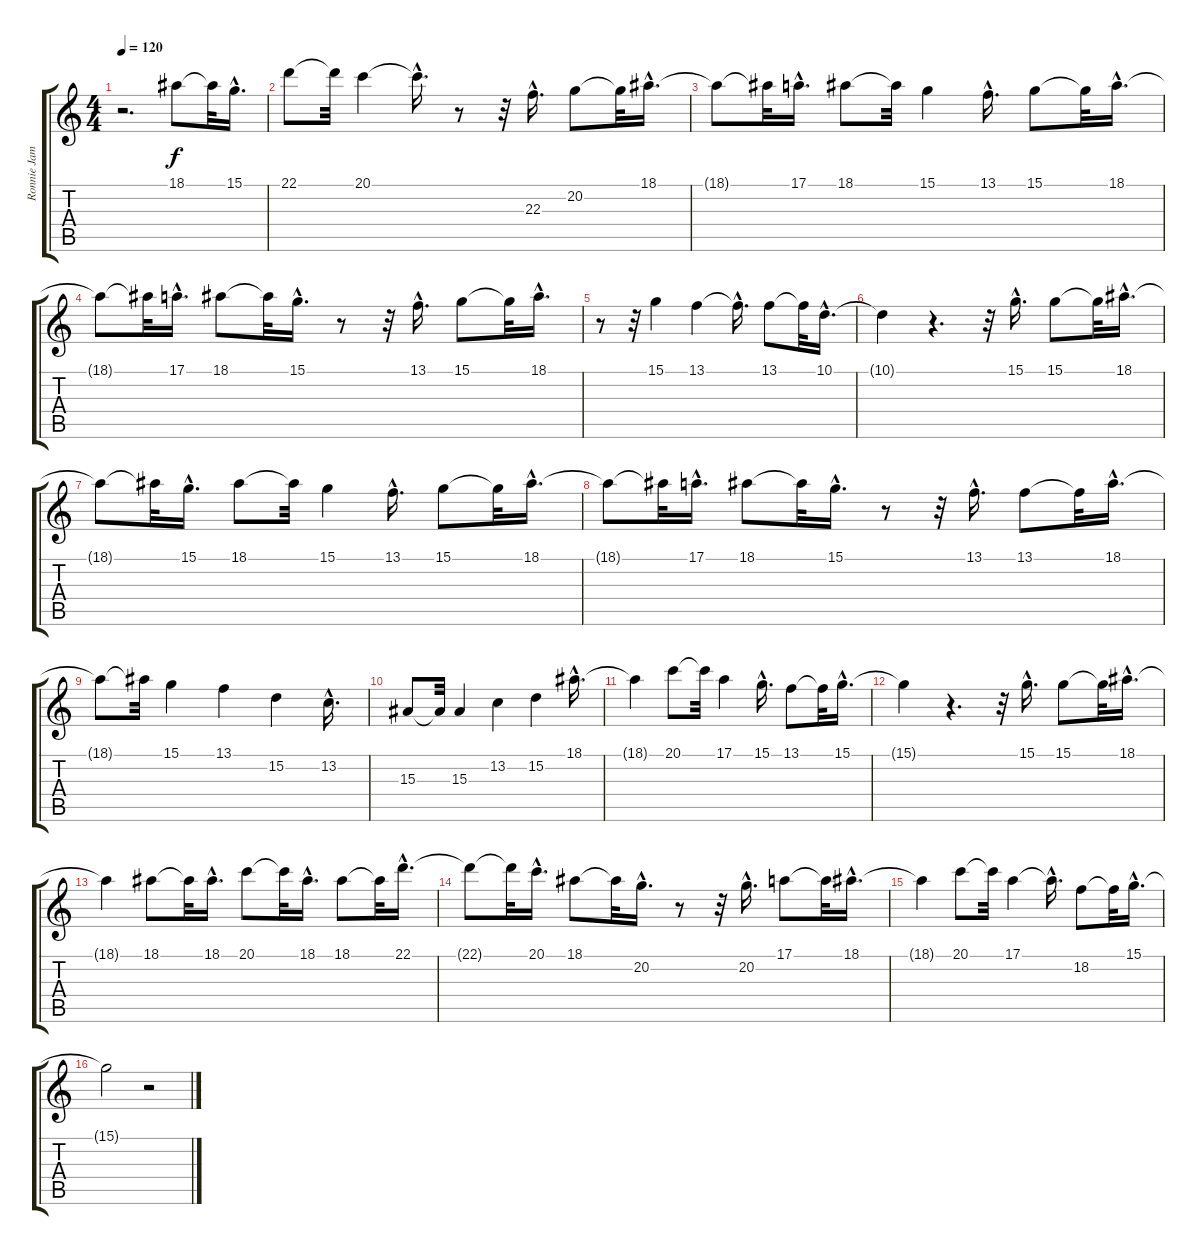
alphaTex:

\track ("Ronnie James Dio" "Ronnie Jam") {instrument choiraahs}
\staff {score tabs}
\tuning (E4 B3 G3 D3 A2 E2) {hide}
\ts (4 4)
\tempo 120
\clef g2
\ks c
r.2{d dy f} 18.1.8 18.1{t}.32 15.1{hac}.16{d} |
22.1.8 22.1{t}.32 20.1.4 20.1{hac t}.16{d} r.8 r.32 22.3{hac}.16{d} 20.2.8 20.2{t}.32 18.1{hac}.16{d} |
18.1{t}.8 18.1{t}.32 17.1{hac}.16{d} 18.1.8 18.1{t}.32 15.1.4 13.1{hac}.16{d} 15.1.8 15.1{t}.32 18.1{hac}.16{d} |
18.1{t}.8 18.1{t}.32 17.1{hac}.16{d} 18.1.8 18.1{t}.32 15.1{hac}.16{d} r.8 r.32 13.1{hac}.16{d} 15.1.8 15.1{t}.32 18.1{hac}.16{d} |
r.8 r.32 15.1.4 13.1.4 13.1{hac t}.16{d} 13.1.8 13.1{t}.32 10.1{hac}.16{d} |
10.1{t}.4 r.4{d} r.32 15.1{hac}.16{d} 15.1.8 15.1{t}.32 18.1{hac}.16{d} |
18.1{t}.8 18.1{t}.32 15.1{hac}.16{d} 18.1.8 18.1{t}.32 15.1.4 13.1{hac}.16{d} 15.1.8 15.1{t}.32 18.1{hac}.16{d} |
18.1{t}.8 18.1{t}.32 17.1{hac}.16{d} 18.1.8 18.1{t}.32 15.1{hac}.16{d} r.8 r.32 13.1{hac}.16{d} 13.1.8 13.1{t}.32 18.1{hac}.16{d} |
18.1{t}.8 18.1{t}.32 15.1.4 13.1.4 15.2.4 13.2{hac}.16{d} |
15.3.8 15.3{t}.32 15.3.4 13.2.4 15.2.4 18.1{hac}.16{d} |
18.1{t}.4 20.1.8 20.1{t}.32 17.1.4 15.1{hac}.16{d} 13.1.8 13.1{t}.32 15.1{hac}.16{d} |
15.1{t}.4 r.4{d} r.32 15.1{hac}.16{d} 15.1.8 15.1{t}.32 18.1{hac}.16{d} |
18.1{t}.4 18.1.8 18.1{t}.32 18.1{hac}.16{d} 20.1.8 20.1{t}.32 18.1{hac}.16{d} 18.1.8 18.1{t}.32 22.1{hac}.16{d} |
22.1{t}.8 22.1{t}.32 20.1{hac}.16{d} 18.1.8 18.1{t}.32 20.2{hac}.16{d} r.8 r.32 20.2{hac}.16{d} 17.1.8 17.1{t}.32 18.1{hac}.16{d} |
18.1{t}.4 20.1.8 20.1{t}.32 17.1.4 17.1{hac t}.16{d} 18.2.8 18.2{t}.32 15.1{hac}.16{d} |
15.1{t}.2 r.2
